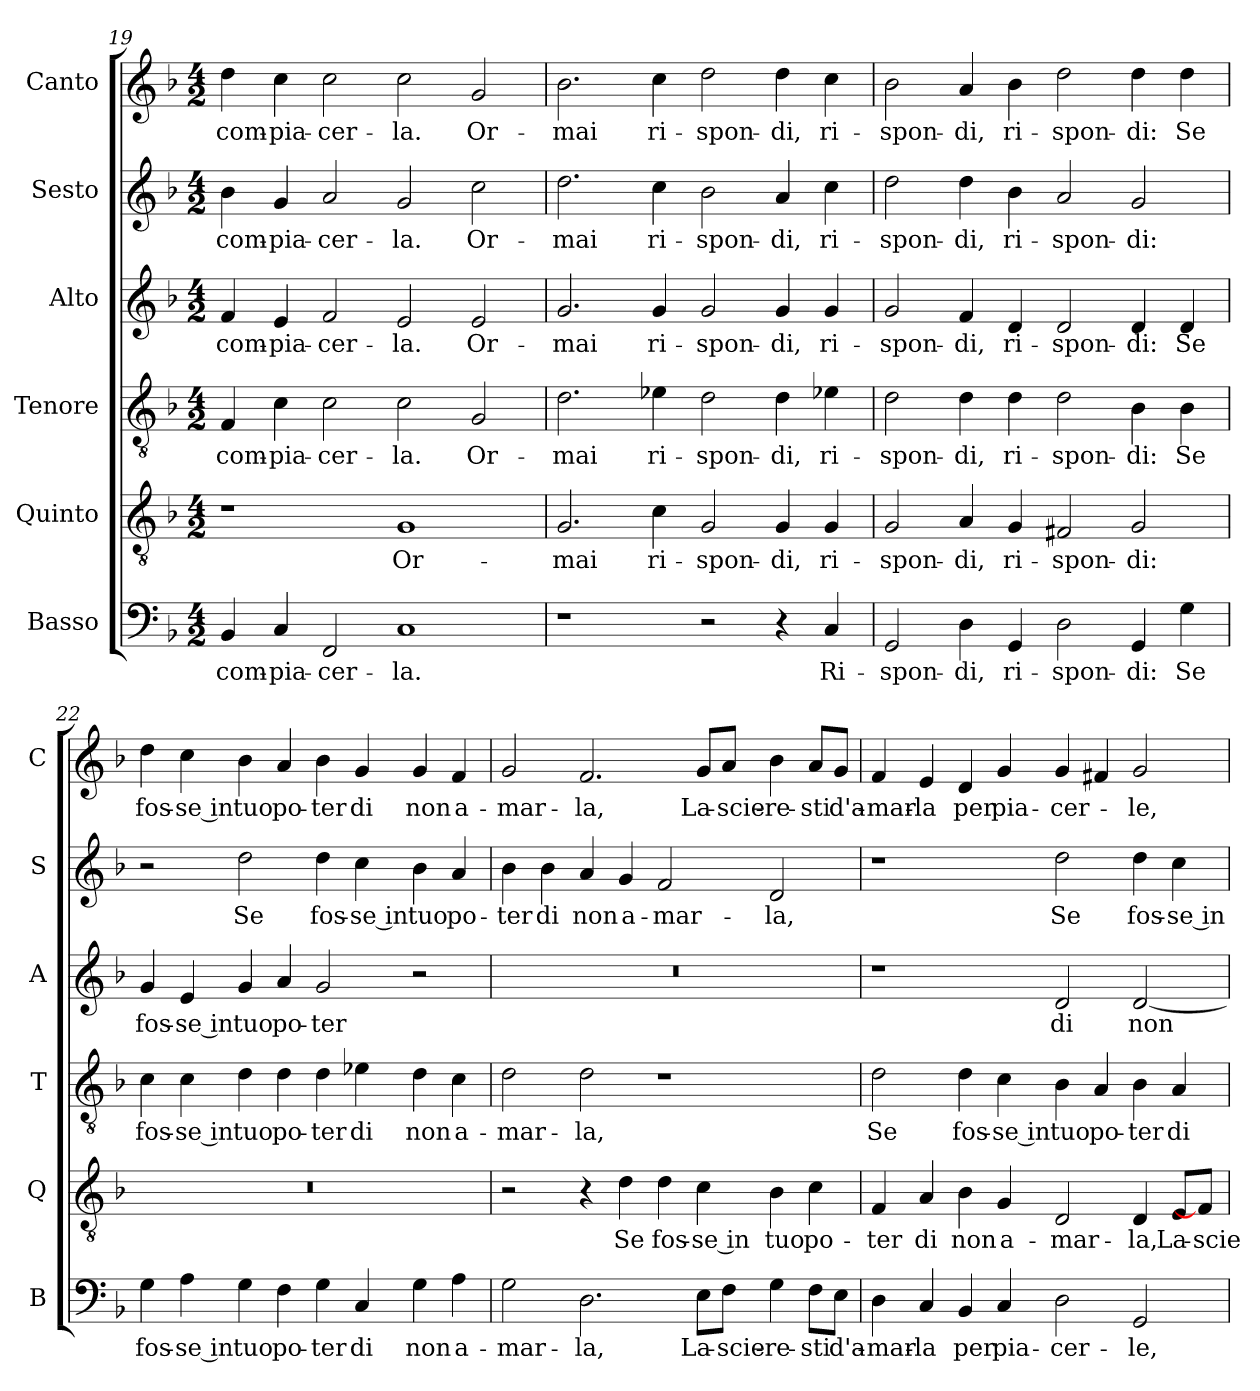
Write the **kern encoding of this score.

**kern	**text	**kern	**text	**kern	**text	**kern	**text	**kern	**text	**kern	**text
*part6	*part6	*part5	*part5	*part4	*part4	*part3	*part3	*part2	*part2	*part1	*part1
*staff6	*staff6	*staff5	*staff5	*staff4	*staff4	*staff3	*staff3	*staff2	*staff2	*staff1	*staff1
*I"Basso	*	*I"Quinto	*	*I"Tenore	*	*I"Alto	*	*I"Sesto	*	*I"Canto	*
*I'B	*	*I'Q	*	*I'T	*	*I'A	*	*I'S	*	*I'C	*
*clefF4	*	*clefGv2	*	*clefGv2	*	*clefG2	*	*clefG2	*	*clefG2	*
*k[b-]	*	*k[b-]	*	*k[b-]	*	*k[b-]	*	*k[b-]	*	*k[b-]	*
*d:	*	*d:	*	*d:	*	*d:	*	*d:	*	*d:	*
*M4/2	*	*M4/2	*	*M4/2	*	*M4/2	*	*M4/2	*	*M4/2	*
=19	=19	=19	=19	=19	=19	=19	=19	=19	=19	=19	=19
4BB-	com-	1r	.	4F	com-	4f	com-	4b-	com-	4dd	com-
4C	-pia-	.	.	4c	-pia-	4e	-pia-	4g	-pia-	4cc	-pia-
2FF	-cer-	.	.	2c	-cer-	2f	-cer-	2a	-cer-	2cc	-cer-
1C	-la.	1G	Or-	2c	-la.	2e	-la.	2g	-la.	2cc	-la.
.	.	.	.	2G	Or-	2e	Or-	2cc	Or-	2g	Or-
=20	=20	=20	=20	=20	=20	=20	=20	=20	=20	=20	=20
1r	.	2.G	-mai	2.d	-mai	2.g	-mai	2.dd	-mai	2.b-	-mai
.	.	4c	ri-	4e-X	ri-	4g	ri-	4cc	ri-	4cc	ri-
2r	.	2G	-spon-	2d	-spon-	2g	-spon-	2b-	-spon-	2dd	-spon-
4r	.	4G	-di,	4d	-di,	4g	-di,	4a	-di,	4dd	-di,
4C	Ri-	4G	ri-	4e-X	ri-	4g	ri-	4cc	ri-	4cc	ri-
=21	=21	=21	=21	=21	=21	=21	=21	=21	=21	=21	=21
2GG	-spon-	2G	-spon-	2d	-spon-	2g	-spon-	2dd	-spon-	2b-	-spon-
4D	-di,	4A	-di,	4d	-di,	4f	-di,	4dd	-di,	4a	-di,
4GG	ri-	4G	ri-	4d	ri-	4d	ri-	4b-	ri-	4b-	ri-
2D	-spon-	2F#X	-spon-	2d	-spon-	2d	-spon-	2a	-spon-	2dd	-spon-
4GG	-di:	2G	-di:	4B-	-di:	4d	-di:	2g	-di:	4dd	-di:
4G	Se	.	.	4B-	Se	4d	Se	.	.	4dd	Se
=22	=22	=22	=22	=22	=22	=22	=22	=22	=22	=22	=22
4G	fos-	0r	.	4c	fos-	4g	fos-	2r	.	4dd	fos-
4A	-se in	.	.	4c	-se in	4e	-se in	.	.	4cc	-se in
4G	tuo	.	.	4d	tuo	4g	tuo	2dd	Se	4b-	tuo
4F	po-	.	.	4d	po-	4a	po-	.	.	4a	po-
4G	-ter	.	.	4d	-ter	2g	-ter	4dd	fos-	4b-	-ter
4C	di	.	.	4e-X	di	.	.	4cc	-se in	4g	di
4G	non	.	.	4d	non	2r	.	4b-	tuo	4g	non
4A	a-	.	.	4c	a-	.	.	4a	po-	4f	a-
=23	=23	=23	=23	=23	=23	=23	=23	=23	=23	=23	=23
2G	-mar-	2r	.	2d	-mar-	0r	.	4b-	-ter	2g	-mar-
.	.	.	.	.	.	.	.	4b-	di	.	.
2.D	-la,	4r	.	2d	-la,	.	.	4a	non	2.f	-la,
.	.	4d	Se	.	.	.	.	4g	a-	.	.
.	.	4d	fos-	1r	.	.	.	2f	-mar-	.	.
8EL	La-	4c	-se in	.	.	.	.	.	.	8gL	La-
8FJ	-scie-	.	.	.	.	.	.	.	.	8aJ	-scie-
4G	-re-	4B-	tuo	.	.	.	.	2d	-la,	4b-	-re-
8FL	-sti	4c	po-	.	.	.	.	.	.	8aL	-sti
8EJ	d'a-	.	.	.	.	.	.	.	.	8gJ	d'a-
=24	=24	=24	=24	=24	=24	=24	=24	=24	=24	=24	=24
4D	-mar-	4F	-ter	2d	Se	1r	.	1r	.	4f	-mar-
4C	-la	4A	di	.	.	.	.	.	.	4e	-la
4BB-	per	4B-	non	4d	fos-	.	.	.	.	4d	per
4C	pia-	4G	a-	4c	-se in	.	.	.	.	4g	pia-
2D	-cer-	2D	-mar-	4B-	tuo	2d	di	2dd	Se	4g	-cer-
.	.	.	.	4A	po-	.	.	.	.	4f#X	.
2GG	-le,	4D	-la,	4B-	-ter	[2d	non	4dd	fos-	2g	-le,
.	.	8EL	La-	4A	di	.	.	4cc	-se in	.	.
.	.	8FJ]	-scie-	.	.	.	.	.	.	.	.
=	=	=	=	=	=	=	=	=	=	=	=
*-	*-	*-	*-	*-	*-	*-	*-	*-	*-	*-	*-
